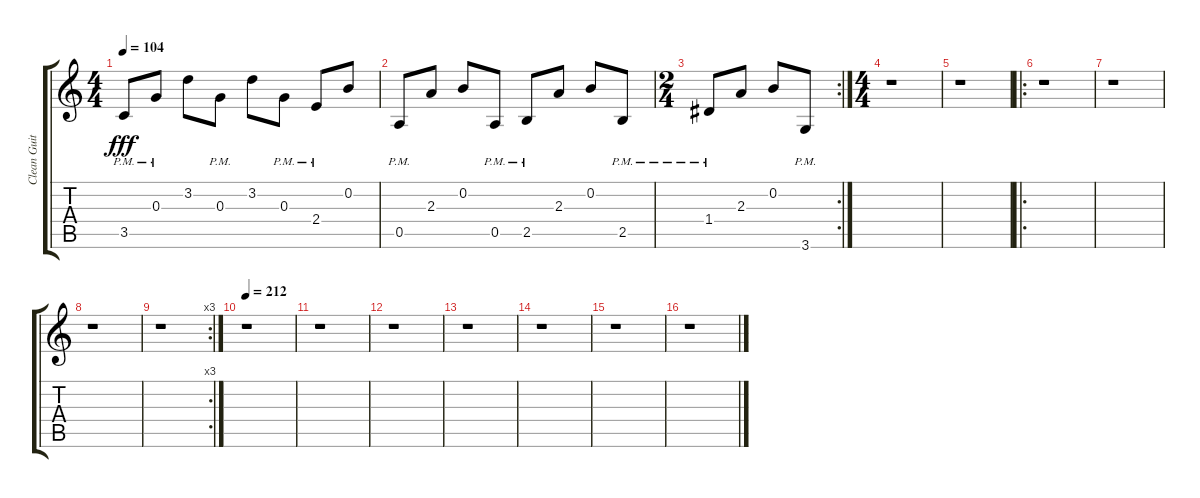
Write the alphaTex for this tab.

\track ("Clean Guitar" "Clean Guit") {instrument distortionguitar}
\staff {score tabs}
\tuning (E4 B3 G3 D3 A2 E2) {hide}
\ts (4 4)
\tempo 104
\clef g2
\ks c
3.5{pm}.8{dy fff} 0.3{pm}.8 3.2.8 0.3{pm}.8 3.2.8 0.3{pm}.8 2.4{pm}.8 0.2.8 |
0.5{pm}.8 2.3.8 0.2.8 0.5{pm}.8 2.5{pm}.8 2.3.8 0.2.8 2.5{pm}.8 |
\rc 2
\ts (2 4)
1.4{pm}.8 2.3.8 0.2.8 3.6{pm}.8 |
\ts (4 4)
r.1{instrument distortionguitar} |
r.1 |
\ro
r.1 |
r.1 |
r.1 |
\rc 3
r.1 |
\tempo 212
r.1 |
r.1 |
r.1 |
r.1 |
r.1 |
r.1 |
r.1
